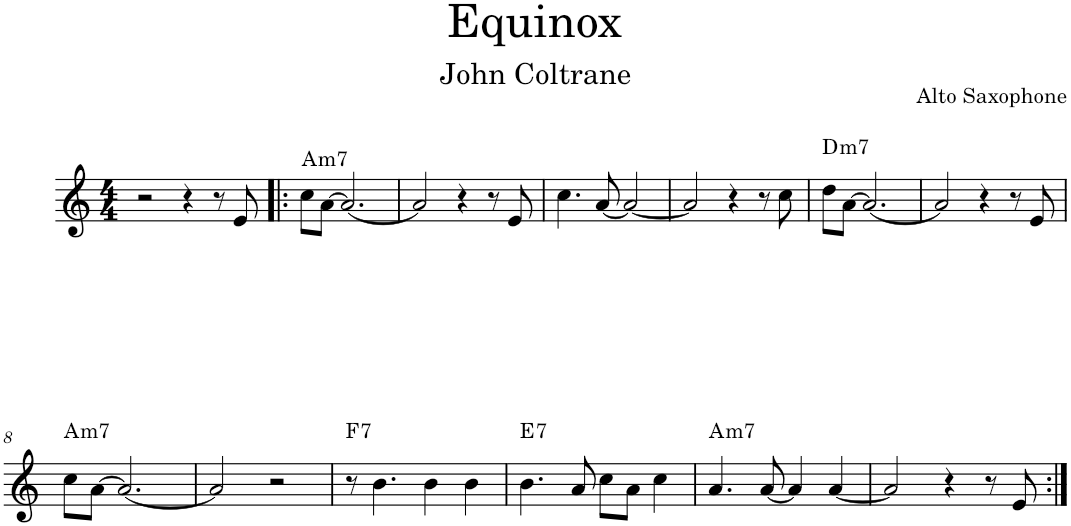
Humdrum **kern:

**kern	**harte
*part1	*part1
*staff1	*
*I"Alto Saxophone	*
*I'A. Sax.	*
*clefG2	*
*Trd5c9	*
*k[]	*
*M4/4	*
=1	=1
2r	.
4r	.
8r	.
8e/	.
=2!|:	=2!|:
!	!LO:H:kt=m7
8cc\L	A:min7
[8a\J	.
2.a/_	.
=3	=3
2a/]	.
4r	.
8r	.
8e/	.
=4	=4
4.cc\	.
[8a/	.
2a/_	.
=5	=5
2a/]	.
4r	.
8r	.
8cc\	.
=6	=6
!	!LO:H:kt=m7
8dd\L	D:min7
[8a\J	.
2.a/_	.
=7	=7
2a/]	.
4r	.
8r	.
8e/	.
!!LO:LB:g=z
=8	=8
!	!LO:H:kt=m7
8cc\L	A:min7
[8a\J	.
2.a/_	.
=9	=9
2a/]	.
2r	.
=10	=10
!	!LO:H:kt=7
8r	F:7
4.b\	.
4b\	.
4b\	.
=11	=11
!	!LO:H:kt=7
4.b\	E:7
8a/	.
8cc\L	.
8a\J	.
4cc\	.
=12	=12
!	!LO:H:kt=m7
4.a/	A:min7
[8a/	.
4a/]	.
[4a/	.
=13	=13
2a/]	.
4r	.
8r	.
8e/	.
=:|!	=:|!
*-	*-
